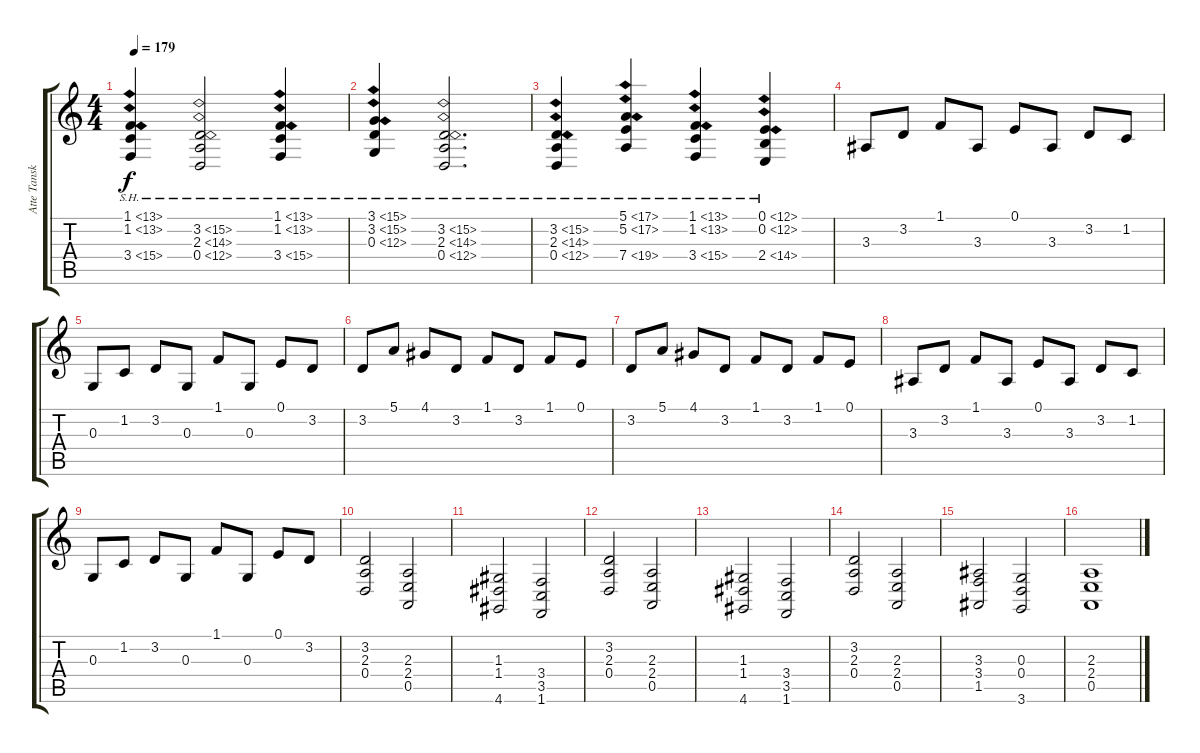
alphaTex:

\track ("Atte Tanskanen (Keys)" "Atte Tansk") {instrument stringensemble1}
\staff {score tabs}
\tuning (E4 B3 G3 D3 A2 E2) {hide}
\ts (4 4)
\tempo 179
\clef g2
\ks c
(1.1{sh 12} 1.2{sh 12} 3.4{sh 12}).4{dy f} (3.2{sh 12} 2.3{sh 12} 0.4{sh 12}).2 (1.1{sh 12} 1.2{sh 12} 3.4{sh 12}).4 |
(3.1{sh 12} 3.2{sh 12} 0.3{sh 12}).4 (3.2{sh 12} 2.3{sh 12} 0.4{sh 12}).2{d} |
(3.2{sh 12} 2.3{sh 12} 0.4{sh 12}).4 (5.1{sh 12} 5.2{sh 12} 7.4{sh 12}).4 (1.1{sh 12} 1.2{sh 12} 3.4{sh 12}).4 (0.1{sh 12} 0.2{sh 12} 2.4{sh 12}).4 |
3.3.8{volume 13 instrument pad1newage} 3.2.8 1.1.8 3.3.8 0.1.8 3.3.8 3.2.8 1.2.8 |
0.3.8 1.2.8 3.2.8 0.3.8 1.1.8 0.3.8 0.1.8 3.2.8 |
3.2.8 5.1.8 4.1.8 3.2.8 1.1.8 3.2.8 1.1.8 0.1.8 |
3.2.8 5.1.8 4.1.8 3.2.8 1.1.8 3.2.8 1.1.8 0.1.8 |
3.3.8 3.2.8 1.1.8 3.3.8 0.1.8 3.3.8 3.2.8 1.2.8 |
0.3.8 1.2.8 3.2.8 0.3.8 1.1.8 0.3.8 0.1.8 3.2.8 |
(3.2 2.3 0.4).2{instrument stringensemble1} (2.3 2.4 0.5).2 |
(1.3 1.4 4.6).2 (3.4 3.5 1.6).2 |
(3.2 2.3 0.4).2 (2.3 2.4 0.5).2 |
(1.3 1.4 4.6).2 (3.4 3.5 1.6).2 |
(3.2 2.3 0.4).2 (2.3 2.4 0.5).2 |
(3.3 3.4 1.5).2 (0.3 0.4 3.6).2 |
(2.3 2.4 0.5).1
